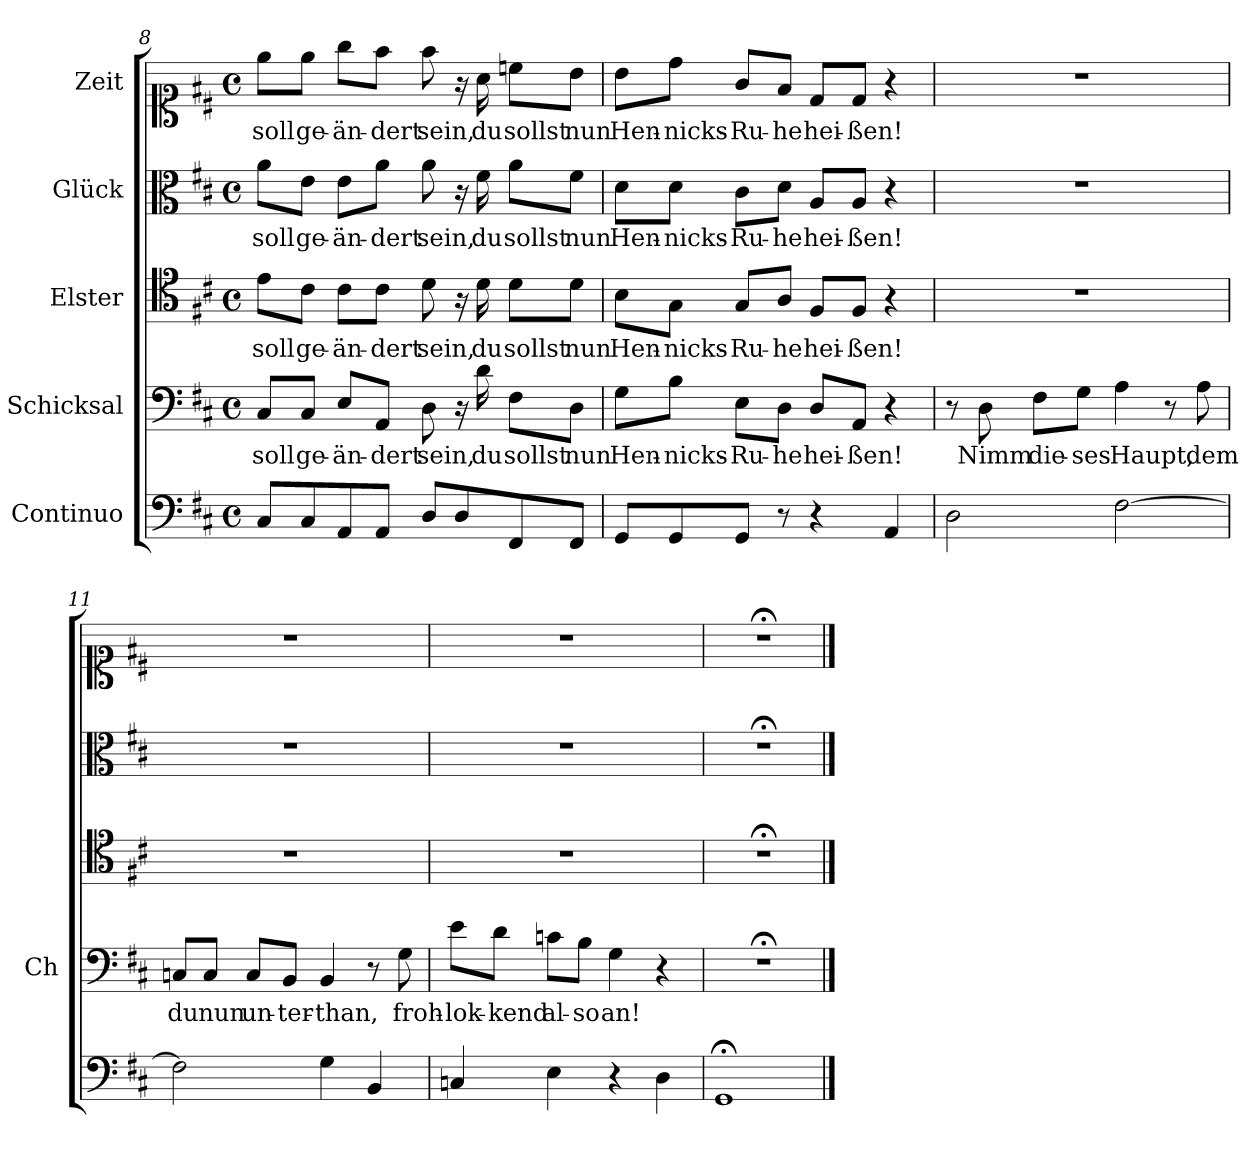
**kern	**kern	**text	**kern	**text	**kern	**text	**kern	**text
*part5	*part4	*part4	*part3	*part3	*part2	*part2	*part1	*part1
*staff5	*staff4	*staff4	*staff3	*staff3	*staff2	*staff2	*staff1	*staff1
*I"Continuo	*I"Schicksal	*	*I"Elster	*	*I"Glück	*	*I"Zeit	*
*	*I'Ch	*	*	*	*	*	*	*
*clefF4	*clefF4	*	*clefC4	*	*clefC3	*	*clefC1	*
*k[f#c#]	*k[f#c#]	*	*k[f#c#]	*	*k[f#c#]	*	*k[f#c#]	*
*M4/4	*M4/4	*	*M4/4	*	*M4/4	*	*M4/4	*
*met(c)	*met(c)	*	*met(c)	*	*met(c)	*	*met(c)	*
=8	=8	=8	=8	=8	=8	=8	=8	=8
!	!	!LO:LY:b	!	!LO:LY:b	!	!LO:LY:b	!	!LO:LY:b
8C#/L	8C#/L	soll	8e\L	soll	8a\L	soll	8ee\L	soll
!	!	!LO:LY:b	!	!LO:LY:b	!	!LO:LY:b	!	!LO:LY:b
8C#/	8C#/J	ge-	8c#\J	ge-	8e\J	ge-	8ee\J	ge-
!	!	!LO:LY:b	!	!LO:LY:b	!	!LO:LY:b	!	!LO:LY:b
8AA/	8E/L	-än-	8c#\L	-än-	8e\L	-än-	8gg\L	-än-
!	!	!LO:LY:b	!	!LO:LY:b	!	!LO:LY:b	!	!LO:LY:b
8AA/J	8AA/J	-dert	8c#\J	dert	8a\J	-dert	8ff#\J	-dert
!	!	!LO:LY:b	!	!LO:LY:b	!	!LO:LY:b	!	!LO:LY:b
8D/L	8D\	sein,	8d\	sein,	8a\	sein,	8ff#\	sein,
8D/	16r	.	16r	.	16r	.	16r	.
!	!	!LO:LY:b	!	!LO:LY:b	!	!LO:LY:b	!	!LO:LY:b
.	16d\	du	16d\	du	16f#\	du	16a\	du
!	!	!LO:LY:b	!	!LO:LY:b	!	!LO:LY:b	!	!LO:LY:b
8FF#/	8F#\L	sollst	8d\L	sollst	8a\L	sollst	8ccn\L	sollst
!	!	!LO:LY:b	!	!LO:LY:b	!	!LO:LY:b	!	!LO:LY:b
8FF#/J	8D\J	nun	8d\J	nun	8f#\J	nun	8b\J	nun
!!LO:LB:g=z
=9	=9	=9	=9	=9	=9	=9	=9	=9
!	!	!LO:LY:b	!	!LO:LY:b	!	!LO:LY:b	!	!LO:LY:b
8GG/L	8G\L	Hen-	8B\L	Hen-	8d\L	Hen-	8b\L	Hen-
!	!	!LO:LY:b	!	!LO:LY:b	!	!LO:LY:b	!	!LO:LY:b
8GG/	8B\J	-nicks-	8G\J	-nicks-	8d\J	-nicks-	8dd\J	-nicks-
!	!	!LO:LY:b	!	!LO:LY:b	!	!LO:LY:b	!	!LO:LY:b
8GG/J	8E\L	-Ru-	8G/L	-Ru-	8c#\L	-Ru-	8g/L	-Ru-
!	!	!LO:LY:b	!	!LO:LY:b	!	!LO:LY:b	!	!LO:LY:b
8r	8D\J	-he	8A/J	-he	8d\J	-he	8f#/J	-he
!	!	!LO:LY:b	!	!LO:LY:b	!	!LO:LY:b	!	!LO:LY:b
4r	8D/L	hei-	8F#/L	hei-	8A/L	hei-	8d/L	hei-
!	!	!LO:LY:b	!	!LO:LY:b	!	!LO:LY:b	!	!LO:LY:b
.	8AA/J	-ßen!	8F#/J	-ßen!	8A/J	-ßen!	8d/J	-ßen!
4AA/	4r	.	4r	.	4r	.	4r	.
=10	=10	=10	=10	=10	=10	=10	=10	=10
2D\	8r	.	1r	.	1r	.	1r	.
!	!	!LO:LY:b	!	!	!	!	!	!
.	8D\	Nimm	.	.	.	.	.	.
!	!	!LO:LY:b	!	!	!	!	!	!
.	8F#\L	die-	.	.	.	.	.	.
!	!	!LO:LY:b	!	!	!	!	!	!
.	8G\J	-ses	.	.	.	.	.	.
!	!	!LO:LY:b	!	!	!	!	!	!
[2F#\	4A\	Haupt,	.	.	.	.	.	.
.	8r	.	.	.	.	.	.	.
!	!	!LO:LY:b	!	!	!	!	!	!
.	8A\	dem	.	.	.	.	.	.
=11	=11	=11	=11	=11	=11	=11	=11	=11
!	!	!LO:LY:b	!	!	!	!	!	!
2F#\]	8Cn/L	du	1r	.	1r	.	1r	.
!	!	!LO:LY:b	!	!	!	!	!	!
.	8C/J	nun	.	.	.	.	.	.
!	!	!LO:LY:b	!	!	!	!	!	!
.	8C/L	un-	.	.	.	.	.	.
!	!	!LO:LY:b	!	!	!	!	!	!
.	8BB/J	-ter-	.	.	.	.	.	.
!	!	!LO:LY:b	!	!	!	!	!	!
4G\	4BB/	-than,	.	.	.	.	.	.
4BB/	8r	.	.	.	.	.	.	.
!	!	!LO:LY:b	!	!	!	!	!	!
.	8G\	froh-	.	.	.	.	.	.
=12	=12	=12	=12	=12	=12	=12	=12	=12
!	!	!LO:LY:b	!	!	!	!	!	!
4Cn/	8e\L	-lok-	1r	.	1r	.	1r	.
!	!	!LO:LY:b	!	!	!	!	!	!
.	8d\J	-kend	.	.	.	.	.	.
!	!	!LO:LY:b	!	!	!	!	!	!
4E\	8cn\L	al-	.	.	.	.	.	.
!	!	!LO:LY:b	!	!	!	!	!	!
.	8B\J	-so	.	.	.	.	.	.
!	!	!LO:LY:b	!	!	!	!	!	!
4r	4G\	an!	.	.	.	.	.	.
4D\	4r	.	.	.	.	.	.	.
=13	=13	=13	=13	=13	=13	=13	=13	=13
1GG;<	1r;<	.	1r;<	.	1r;<	.	1r;<	.
==	==	==	==	==	==	==	==	==
*-	*-	*-	*-	*-	*-	*-	*-	*-
